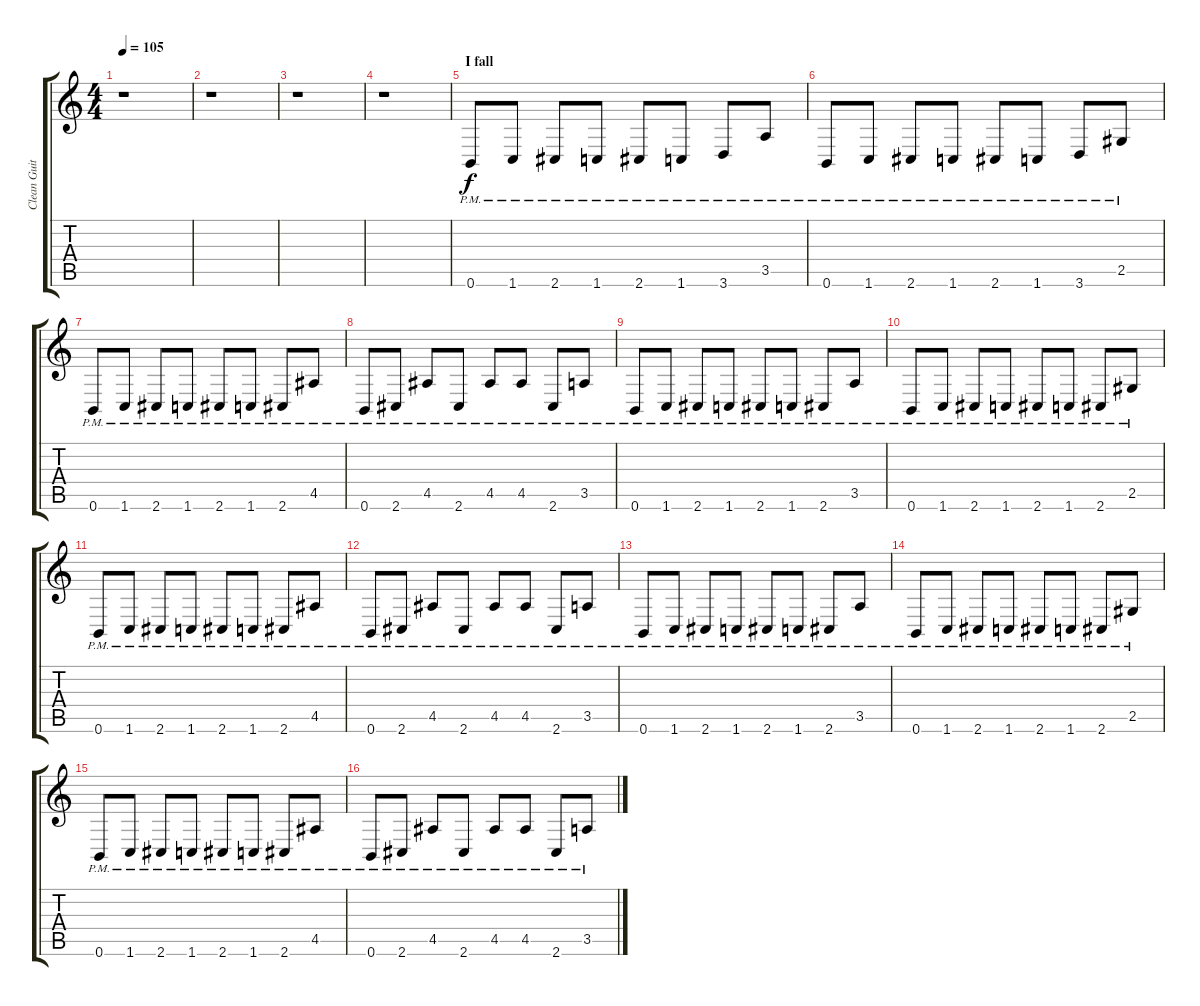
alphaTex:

\track ("Clean Guitar" "Clean Guit") {instrument acousticguitarsteel}
\staff {score tabs}
\tuning (Eb4 B3 Gb3 B2 Gb2 B1) {hide}
\ts (4 4)
\tempo 105
\clef g2
\ks c
r.1{dy p} |
r.1 |
r.1 |
r.1 |
\section ("" "I fall")
0.6{pm}.8{dy f} 1.6{pm}.8 2.6{pm}.8 1.6{pm}.8 2.6{pm}.8 1.6{pm}.8 3.6{pm}.8 3.5{pm}.8 |
0.6{pm}.8 1.6{pm}.8 2.6{pm}.8 1.6{pm}.8 2.6{pm}.8 1.6{pm}.8 3.6{pm}.8 2.5{pm}.8 |
0.6{pm}.8 1.6{pm}.8 2.6{pm}.8 1.6{pm}.8 2.6{pm}.8 1.6{pm}.8 2.6{pm}.8 4.5{pm}.8 |
0.6{pm}.8 2.6{pm}.8 4.5{pm}.8 2.6{pm}.8 4.5{pm}.8 4.5{pm}.8 2.6{pm}.8 3.5{pm}.8 |
0.6{pm}.8 1.6{pm}.8 2.6{pm}.8 1.6{pm}.8 2.6{pm}.8 1.6{pm}.8 2.6{pm}.8 3.5{pm}.8 |
0.6{pm}.8 1.6{pm}.8 2.6{pm}.8 1.6{pm}.8 2.6{pm}.8 1.6{pm}.8 2.6{pm}.8 2.5{pm}.8 |
0.6{pm}.8 1.6{pm}.8 2.6{pm}.8 1.6{pm}.8 2.6{pm}.8 1.6{pm}.8 2.6{pm}.8 4.5{pm}.8 |
0.6{pm}.8 2.6{pm}.8 4.5{pm}.8 2.6{pm}.8 4.5{pm}.8 4.5{pm}.8 2.6{pm}.8 3.5{pm}.8 |
0.6{pm}.8 1.6{pm}.8 2.6{pm}.8 1.6{pm}.8 2.6{pm}.8 1.6{pm}.8 2.6{pm}.8 3.5{pm}.8 |
0.6{pm}.8 1.6{pm}.8 2.6{pm}.8 1.6{pm}.8 2.6{pm}.8 1.6{pm}.8 2.6{pm}.8 2.5{pm}.8 |
0.6{pm}.8 1.6{pm}.8 2.6{pm}.8 1.6{pm}.8 2.6{pm}.8 1.6{pm}.8 2.6{pm}.8 4.5{pm}.8 |
0.6{pm}.8 2.6{pm}.8 4.5{pm}.8 2.6{pm}.8 4.5{pm}.8 4.5{pm}.8 2.6{pm}.8 3.5{pm}.8
